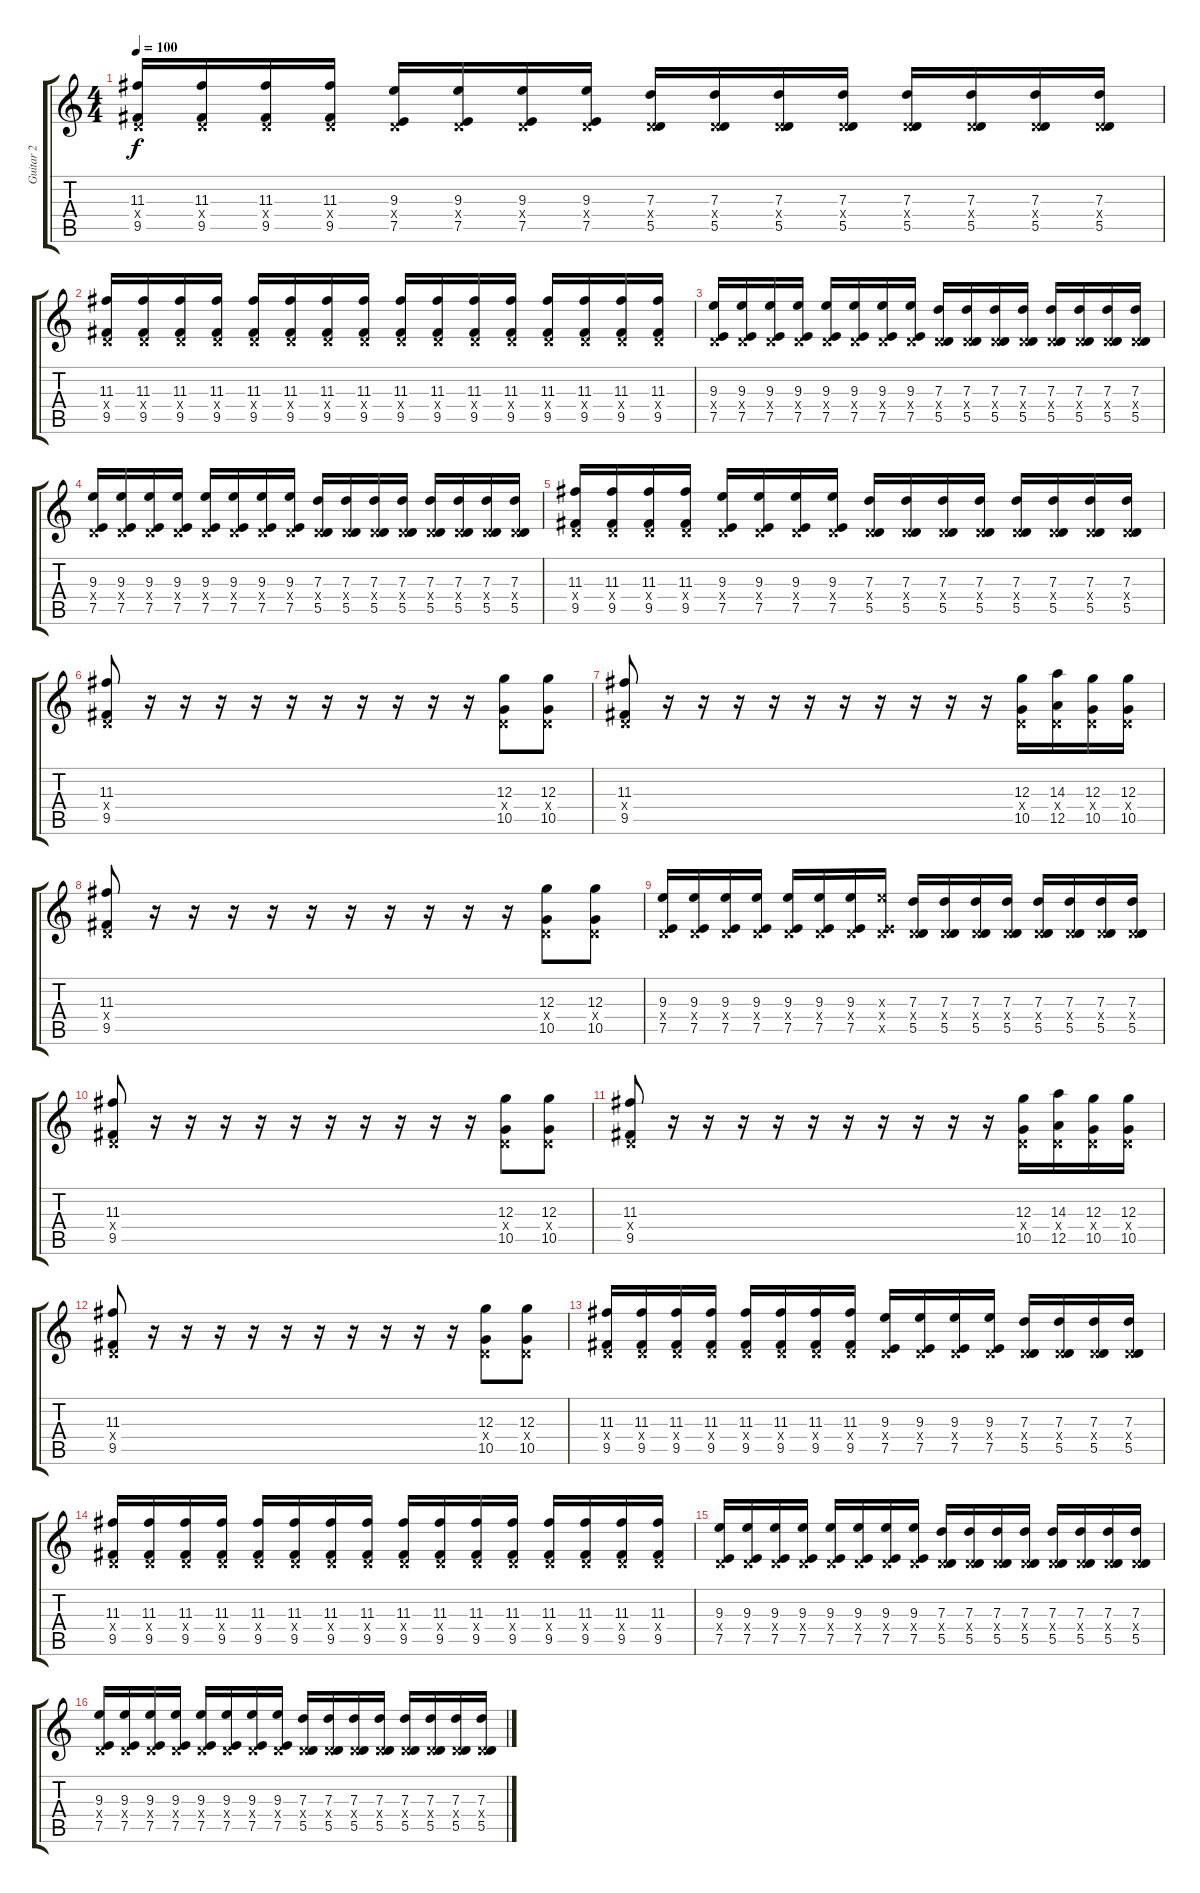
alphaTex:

\track ("Guitar 2" "Guitar 2") {instrument overdrivenguitar}
\staff {score tabs}
\tuning (E4 B3 G3 D3 A2 D2) {hide}
\ts (4 4)
\tempo 100
\clef g2
\ks c
(11.3 0.4{x} 9.5).16{dy f} (11.3 0.4{x} 9.5).16 (11.3 0.4{x} 9.5).16 (11.3 0.4{x} 9.5).16 (9.3 0.4{x} 7.5).16 (9.3 0.4{x} 7.5).16 (9.3 0.4{x} 7.5).16 (9.3 0.4{x} 7.5).16 (7.3 0.4{x} 5.5).16 (7.3 0.4{x} 5.5).16 (7.3 0.4{x} 5.5).16 (7.3 0.4{x} 5.5).16 (7.3 0.4{x} 5.5).16 (7.3 0.4{x} 5.5).16 (7.3 0.4{x} 5.5).16 (7.3 0.4{x} 5.5).16 |
(11.3 0.4{x} 9.5).16 (11.3 0.4{x} 9.5).16 (11.3 0.4{x} 9.5).16 (11.3 0.4{x} 9.5).16 (11.3 0.4{x} 9.5).16 (11.3 0.4{x} 9.5).16 (11.3 0.4{x} 9.5).16 (11.3 0.4{x} 9.5).16 (11.3 0.4{x} 9.5).16 (11.3 0.4{x} 9.5).16 (11.3 0.4{x} 9.5).16 (11.3 0.4{x} 9.5).16 (11.3 0.4{x} 9.5).16 (11.3 0.4{x} 9.5).16 (11.3 0.4{x} 9.5).16 (11.3 0.4{x} 9.5).16 |
(9.3 0.4{x} 7.5).16 (9.3 0.4{x} 7.5).16 (9.3 0.4{x} 7.5).16 (9.3 0.4{x} 7.5).16 (9.3 0.4{x} 7.5).16 (9.3 0.4{x} 7.5).16 (9.3 0.4{x} 7.5).16 (9.3 0.4{x} 7.5).16 (7.3 0.4{x} 5.5).16 (7.3 0.4{x} 5.5).16 (7.3 0.4{x} 5.5).16 (7.3 0.4{x} 5.5).16 (7.3 0.4{x} 5.5).16 (7.3 0.4{x} 5.5).16 (7.3 0.4{x} 5.5).16 (7.3 0.4{x} 5.5).16 |
(9.3 0.4{x} 7.5).16 (9.3 0.4{x} 7.5).16 (9.3 0.4{x} 7.5).16 (9.3 0.4{x} 7.5).16 (9.3 0.4{x} 7.5).16 (9.3 0.4{x} 7.5).16 (9.3 0.4{x} 7.5).16 (9.3 0.4{x} 7.5).16 (7.3 0.4{x} 5.5).16 (7.3 0.4{x} 5.5).16 (7.3 0.4{x} 5.5).16 (7.3 0.4{x} 5.5).16 (7.3 0.4{x} 5.5).16 (7.3 0.4{x} 5.5).16 (7.3 0.4{x} 5.5).16 (7.3 0.4{x} 5.5).16 |
(11.3 0.4{x} 9.5).16 (11.3 0.4{x} 9.5).16 (11.3 0.4{x} 9.5).16 (11.3 0.4{x} 9.5).16 (9.3 0.4{x} 7.5).16 (9.3 0.4{x} 7.5).16 (9.3 0.4{x} 7.5).16 (9.3 0.4{x} 7.5).16 (7.3 0.4{x} 5.5).16 (7.3 0.4{x} 5.5).16 (7.3 0.4{x} 5.5).16 (7.3 0.4{x} 5.5).16 (7.3 0.4{x} 5.5).16 (7.3 0.4{x} 5.5).16 (7.3 0.4{x} 5.5).16 (7.3 0.4{x} 5.5).16 |
(11.3 0.4{x} 9.5).8 r.16 r.16 r.16 r.16 r.16 r.16 r.16 r.16 r.16 r.16 (12.3 0.4{x} 10.5).8 (12.3 0.4{x} 10.5).8 |
(11.3 0.4{x} 9.5).8 r.16 r.16 r.16 r.16 r.16 r.16 r.16 r.16 r.16 r.16 (12.3 0.4{x} 10.5).16 (14.3 0.4{x} 12.5).16 (12.3 0.4{x} 10.5).16 (12.3 0.4{x} 10.5).16 |
(11.3 0.4{x} 9.5).8 r.16 r.16 r.16 r.16 r.16 r.16 r.16 r.16 r.16 r.16 (12.3 0.4{x} 10.5).8 (12.3 0.4{x} 10.5).8 |
(9.3 0.4{x} 7.5).16 (9.3 0.4{x} 7.5).16 (9.3 0.4{x} 7.5).16 (9.3 0.4{x} 7.5).16 (9.3 0.4{x} 7.5).16 (9.3 0.4{x} 7.5).16 (9.3 0.4{x} 7.5).16 (9.3{x} 0.4{x} 7.5{x}).16 (7.3 0.4{x} 5.5).16 (7.3 0.4{x} 5.5).16 (7.3 0.4{x} 5.5).16 (7.3 0.4{x} 5.5).16 (7.3 0.4{x} 5.5).16 (7.3 0.4{x} 5.5).16 (7.3 0.4{x} 5.5).16 (7.3 0.4{x} 5.5).16 |
(11.3 0.4{x} 9.5).8 r.16 r.16 r.16 r.16 r.16 r.16 r.16 r.16 r.16 r.16 (12.3 0.4{x} 10.5).8 (12.3 0.4{x} 10.5).8 |
(11.3 0.4{x} 9.5).8 r.16 r.16 r.16 r.16 r.16 r.16 r.16 r.16 r.16 r.16 (12.3 0.4{x} 10.5).16 (14.3 0.4{x} 12.5).16 (12.3 0.4{x} 10.5).16 (12.3 0.4{x} 10.5).16 |
(11.3 0.4{x} 9.5).8 r.16 r.16 r.16 r.16 r.16 r.16 r.16 r.16 r.16 r.16 (12.3 0.4{x} 10.5).8 (12.3 0.4{x} 10.5).8 |
(11.3 0.4{x} 9.5).16 (11.3 0.4{x} 9.5).16 (11.3 0.4{x} 9.5).16 (11.3 0.4{x} 9.5).16 (11.3 0.4{x} 9.5).16 (11.3 0.4{x} 9.5).16 (11.3 0.4{x} 9.5).16 (11.3 0.4{x} 9.5).16 (9.3 0.4{x} 7.5).16 (9.3 0.4{x} 7.5).16 (9.3 0.4{x} 7.5).16 (9.3 0.4{x} 7.5).16 (7.3 0.4{x} 5.5).16 (7.3 0.4{x} 5.5).16 (7.3 0.4{x} 5.5).16 (7.3 0.4{x} 5.5).16 |
(11.3 0.4{x} 9.5).16 (11.3 0.4{x} 9.5).16 (11.3 0.4{x} 9.5).16 (11.3 0.4{x} 9.5).16 (11.3 0.4{x} 9.5).16 (11.3 0.4{x} 9.5).16 (11.3 0.4{x} 9.5).16 (11.3 0.4{x} 9.5).16 (11.3 0.4{x} 9.5).16 (11.3 0.4{x} 9.5).16 (11.3 0.4{x} 9.5).16 (11.3 0.4{x} 9.5).16 (11.3 0.4{x} 9.5).16 (11.3 0.4{x} 9.5).16 (11.3 0.4{x} 9.5).16 (11.3 0.4{x} 9.5).16 |
(9.3 0.4{x} 7.5).16 (9.3 0.4{x} 7.5).16 (9.3 0.4{x} 7.5).16 (9.3 0.4{x} 7.5).16 (9.3 0.4{x} 7.5).16 (9.3 0.4{x} 7.5).16 (9.3 0.4{x} 7.5).16 (9.3 0.4{x} 7.5).16 (7.3 0.4{x} 5.5).16 (7.3 0.4{x} 5.5).16 (7.3 0.4{x} 5.5).16 (7.3 0.4{x} 5.5).16 (7.3 0.4{x} 5.5).16 (7.3 0.4{x} 5.5).16 (7.3 0.4{x} 5.5).16 (7.3 0.4{x} 5.5).16 |
(9.3 0.4{x} 7.5).16 (9.3 0.4{x} 7.5).16 (9.3 0.4{x} 7.5).16 (9.3 0.4{x} 7.5).16 (9.3 0.4{x} 7.5).16 (9.3 0.4{x} 7.5).16 (9.3 0.4{x} 7.5).16 (9.3 0.4{x} 7.5).16 (7.3 0.4{x} 5.5).16 (7.3 0.4{x} 5.5).16 (7.3 0.4{x} 5.5).16 (7.3 0.4{x} 5.5).16 (7.3 0.4{x} 5.5).16 (7.3 0.4{x} 5.5).16 (7.3 0.4{x} 5.5).16 (7.3 0.4{x} 5.5).16
